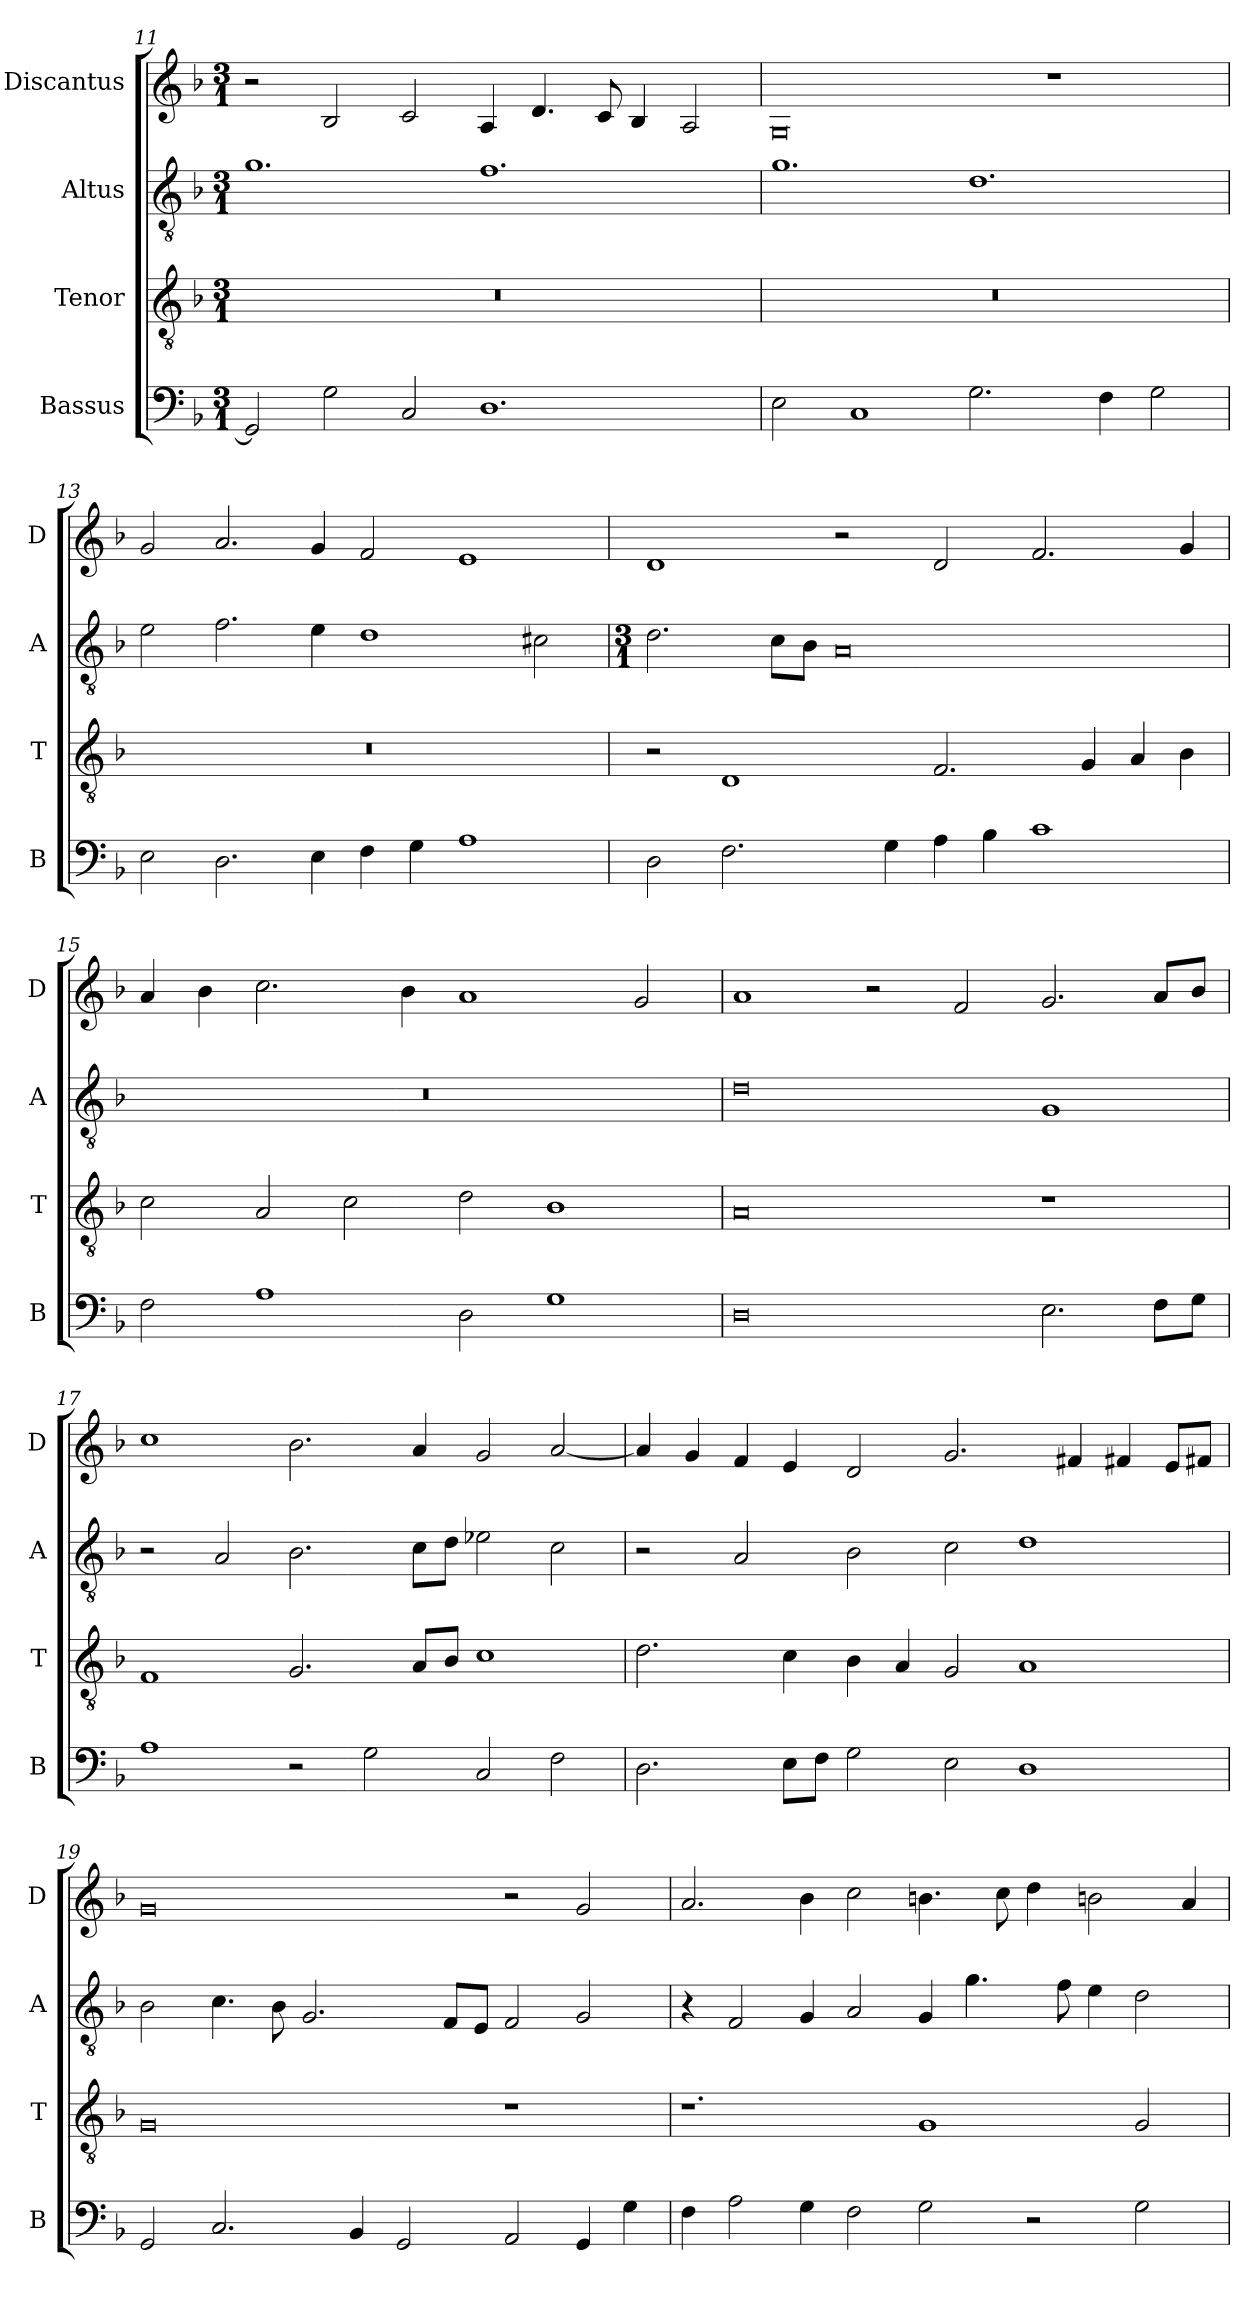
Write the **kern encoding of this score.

**kern	**kern	**kern	**kern
*part4	*part3	*part2	*part1
*staff4	*staff3	*staff2	*staff1
*I"Bassus	*I"Tenor	*I"Altus	*I"Discantus
*I'B	*I'T	*I'A	*I'D
*clefF4	*clefGv2	*clefGv2	*clefG2
*k[b-]	*k[b-]	*k[b-]	*k[b-]
*M3/1	*M3/1	*M3/1	*M3/1
=11	=11	=11	=11
2GG/]	0.r	1.g	2r
2G\	.	.	2B-/
2C/	.	.	2c/
1.D	.	1.f	4A/
.	.	.	4.d/
.	.	.	8c/
.	.	.	4B-/
.	.	.	2A/
=12	=12	=12	=12
2E\	0.r	1.g	0G
1C	.	.	.
2.G\	.	1.d	.
.	.	.	1r
4F\	.	.	.
2G\	.	.	.
=13	=13	=13	=13
2E\	0.r	2e\	2g/
2.D\	.	2.f\	2.a/
4E\	.	4e\	4g/
4F\	.	1d	2f/
4G\	.	.	.
1A	.	.	1e
.	.	2c#X\	.
=14	=14	=14	=14
*	*	*M3/1	*
2D\	2r	2.d\	1d
2.F\	1D	.	.
.	.	8c\L	.
.	.	8B-\J	.
.	.	0A	2r
4G\	.	.	.
4A\	2.F/	.	2d/
4B-\	.	.	.
1c	.	.	2.f/
.	4G/	.	.
.	4A/	.	.
.	4B-\	.	4g/
=15	=15	=15	=15
2F\	2c\	0.r	4a/
.	.	.	4b-\
1A	2A/	.	2.cc\
.	2c\	.	.
.	.	.	4b-\
2D\	2d\	.	1a
1G	1B-	.	.
.	.	.	2g/
=16	=16	=16	=16
0D	0A	0d	1a
.	.	.	2r
.	.	.	2f/
2.E\	1r	1G	2.g/
8F\L	.	.	8a/L
8G\J	.	.	8b-/J
=17	=17	=17	=17
1A	1F	2r	1cc
.	.	2A/	.
2r	2.G/	2.B-\	2.b-\
2G\	.	.	.
.	8A/L	8c\L	4a/
.	8B-/J	8d\J	.
2C/	1c	2e-X\	2g/
2F\	.	2c\	[2a/
=18	=18	=18	=18
2.D\	2.d\	2r	4a/]
.	.	.	4g/
.	.	2A/	4f/
8E\L	4c\	.	4e/
8F\J	.	.	.
2G\	4B-\	2B-\	2d/
.	4A/	.	.
2E\	2G/	2c\	2.g/
1D	1A	1d	.
.	.	.	4f#X/
.	.	.	4f#X/
.	.	.	8e/L
.	.	.	8f#X/J
=19	=19	=19	=19
2GG/	0G	2B-\	0g
2.C/	.	4.c\	.
.	.	8B-\	.
.	.	2.G/	.
4BB-/	.	.	.
2GG/	.	.	.
.	.	8F/L	.
.	.	8E/J	.
2AA/	1r	2F/	2r
4GG/	.	2G/	2g/
4G\	.	.	.
=20	=20	=20	=20
4F\	1.r	4r	2.a/
2A\	.	2F/	.
4G\	.	4G/	4b-\
2F\	.	2A/	2cc\
2G\	1G	4G/	4.bn\
.	.	4.g\	.
.	.	.	8cc\
2r	.	.	4dd\
.	.	8f\	.
.	.	4e\	2bn\
2G\	2G/	2d\	.
.	.	.	4a/
=	=	=	=
*-	*-	*-	*-
